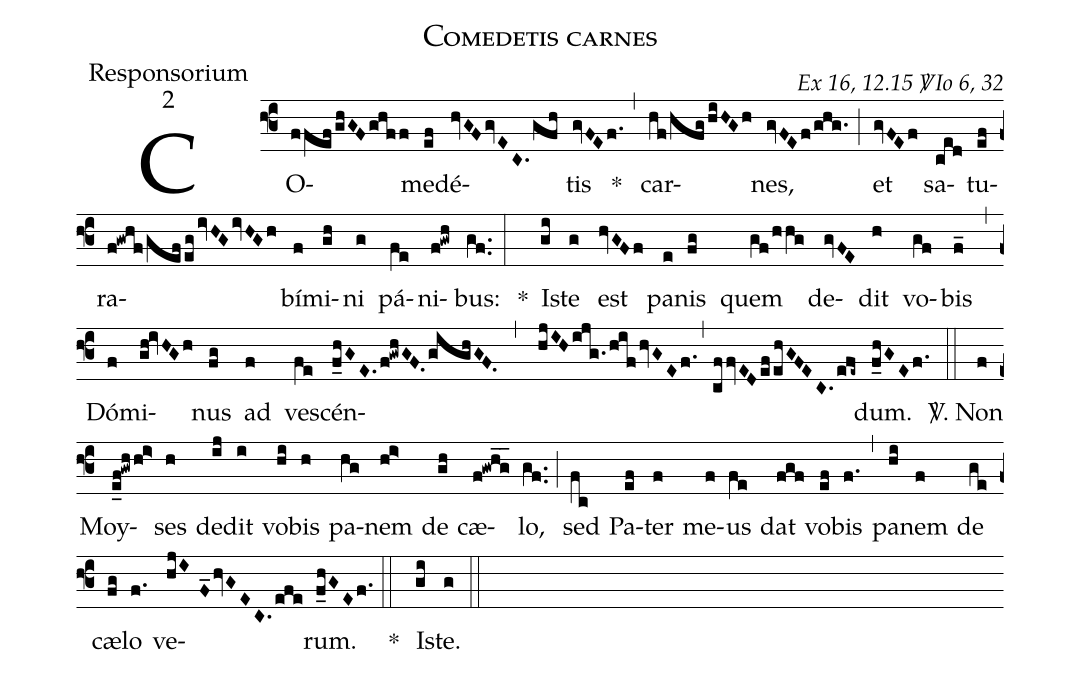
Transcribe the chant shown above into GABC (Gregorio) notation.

name:Comedetis carnes;
office-part:Responsorium;
mode:2;
commentary:Ex 16, 12.15 \Vbar Io 6, 32;
%%
(f3)
CO(f/fef/ghGFghf/f)me(ef)dé(hvGFgvEC.gfh)tis(gvFEf.) *(,)
car(hf/hfg/hiHGh)nes,(gvFEf/ghg.) (;)
et(gvFEf) sa(ced)tu(ef)ra(f!gwhf/gef/egivHGivHGh)bí(f)mi(gh)ni(g) pá(fe)ni(f!gwh)bus:(gf..) (:)
*()
I(gi)ste(g) est(hvGFf) pa(e)nis(fg) quem(gf/hhg) de(gvFE)dit(h) vo(gf)bis(f_) (,)
Dó(f)mi(gh!ivHGh)nus(fg) ad(f)
ve(fe)scén(f_hGE.f!gwhGF.gighGF.,hjIHijg./hifhvGEf.,cffvEDef/ehGFEC.efe~)dum.(f_hGEf.) (::)

<sp>V/</sp>.
Non(f) Moy(e_f!gwhhi>)ses(h) de(ij)dit(i) vo(hi)bis(h) pa(hg)nem(hi>) de(gh) cæ(f!gwh_g_)lo,(gf..) (;)
sed(fc) Pa(ef)ter(f) me(f)us(fe) dat(fgf) vo(ef)bis(f.) (,)
pa(hi)nem(f) de(ge) cæ(fg)lo(f.) ve(hjIF_hvGEC.efe)rum.(f_hGEf.) (::)

*()
I(gi)ste.(g) (::)
